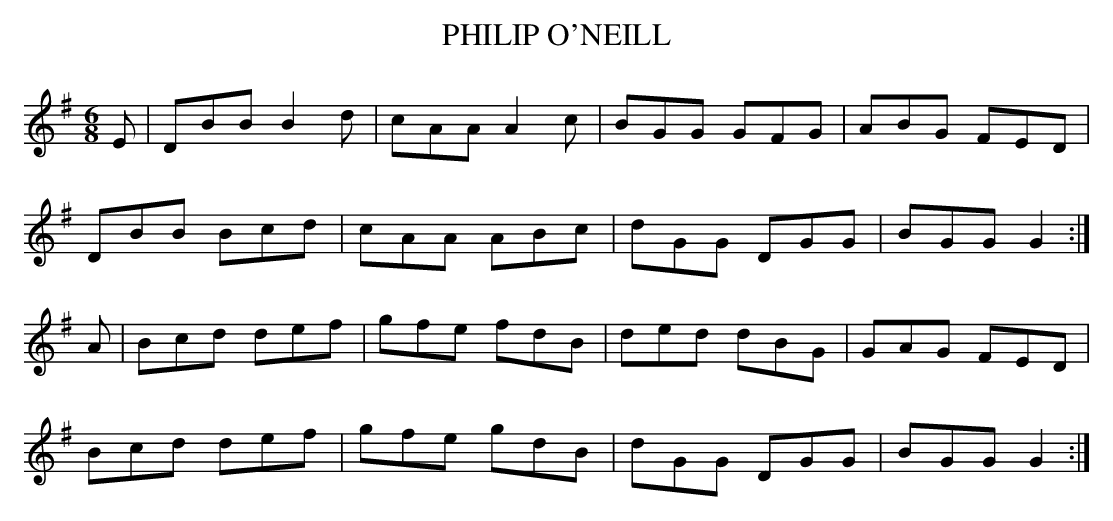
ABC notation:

X:1
T:PHILIP O'NEILL
M:6/8
L:1/8
K:G
E|DBB B2d|cAA A2c|BGG GFG|ABG FED|
DBB Bcd|cAA ABc|dGG DGG|BGG G2 :|
A|Bcd def|gfe fdB|ded dBG|GAG FED|
Bcd def|gfe gdB|dGG DGG|BGG G2 :|
